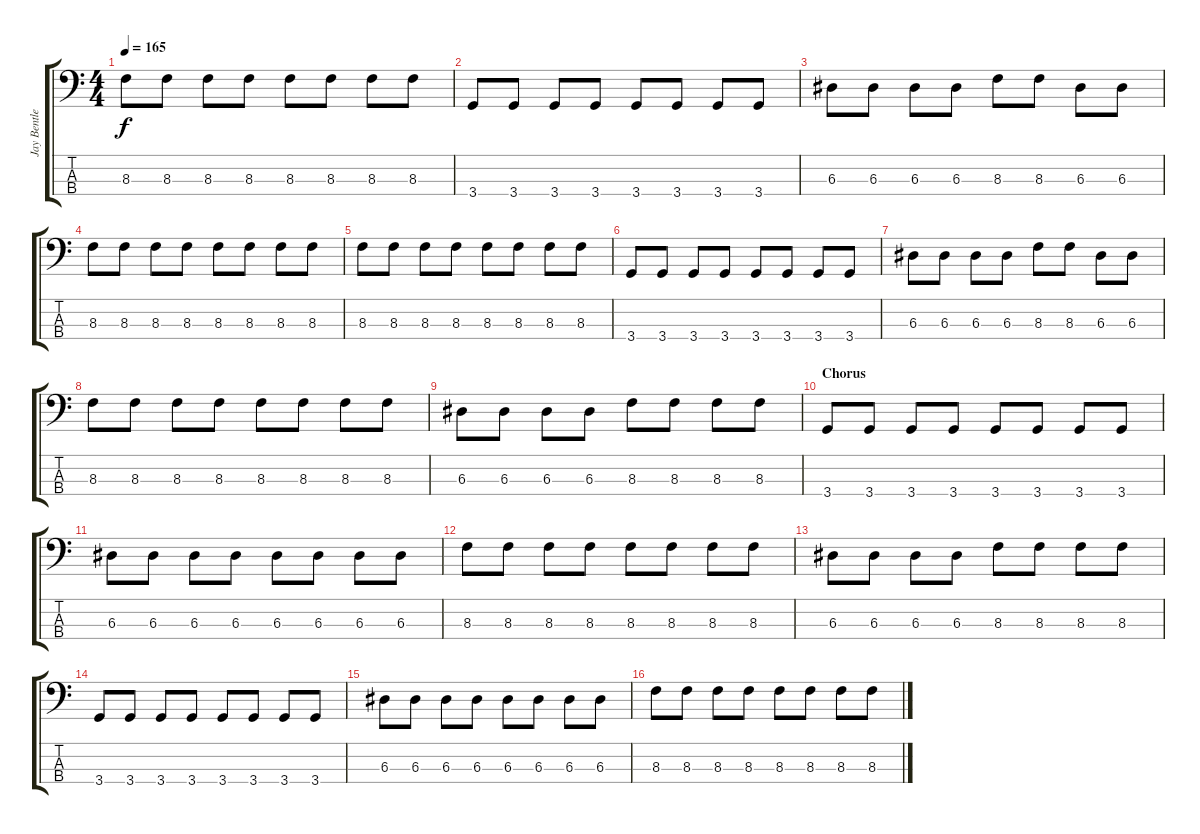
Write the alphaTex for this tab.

\track ("Jay Bentley - Bass" "Jay Bentle") {instrument electricbasspick}
\staff {score tabs}
\tuning (G2 D2 A1 E1) {hide}
\ts (4 4)
\tempo 165
\clef f4
\ks c
8.3.8{dy f} 8.3.8 8.3.8 8.3.8 8.3.8 8.3.8 8.3.8 8.3.8 |
3.4.8 3.4.8 3.4.8 3.4.8 3.4.8 3.4.8 3.4.8 3.4.8 |
6.3.8 6.3.8 6.3.8 6.3.8 8.3.8 8.3.8 6.3.8 6.3.8 |
8.3.8 8.3.8 8.3.8 8.3.8 8.3.8 8.3.8 8.3.8 8.3.8 |
8.3.8 8.3.8 8.3.8 8.3.8 8.3.8 8.3.8 8.3.8 8.3.8 |
3.4.8 3.4.8 3.4.8 3.4.8 3.4.8 3.4.8 3.4.8 3.4.8 |
6.3.8 6.3.8 6.3.8 6.3.8 8.3.8 8.3.8 6.3.8 6.3.8 |
8.3.8 8.3.8 8.3.8 8.3.8 8.3.8 8.3.8 8.3.8 8.3.8 |
6.3.8 6.3.8 6.3.8 6.3.8 8.3.8 8.3.8 8.3.8 8.3.8 |
\section ("" "Chorus")
3.4.8 3.4.8 3.4.8 3.4.8 3.4.8 3.4.8 3.4.8 3.4.8 |
6.3.8 6.3.8 6.3.8 6.3.8 6.3.8 6.3.8 6.3.8 6.3.8 |
8.3.8 8.3.8 8.3.8 8.3.8 8.3.8 8.3.8 8.3.8 8.3.8 |
6.3.8 6.3.8 6.3.8 6.3.8 8.3.8 8.3.8 8.3.8 8.3.8 |
3.4.8 3.4.8 3.4.8 3.4.8 3.4.8 3.4.8 3.4.8 3.4.8 |
6.3.8 6.3.8 6.3.8 6.3.8 6.3.8 6.3.8 6.3.8 6.3.8 |
8.3.8 8.3.8 8.3.8 8.3.8 8.3.8 8.3.8 8.3.8 8.3.8
